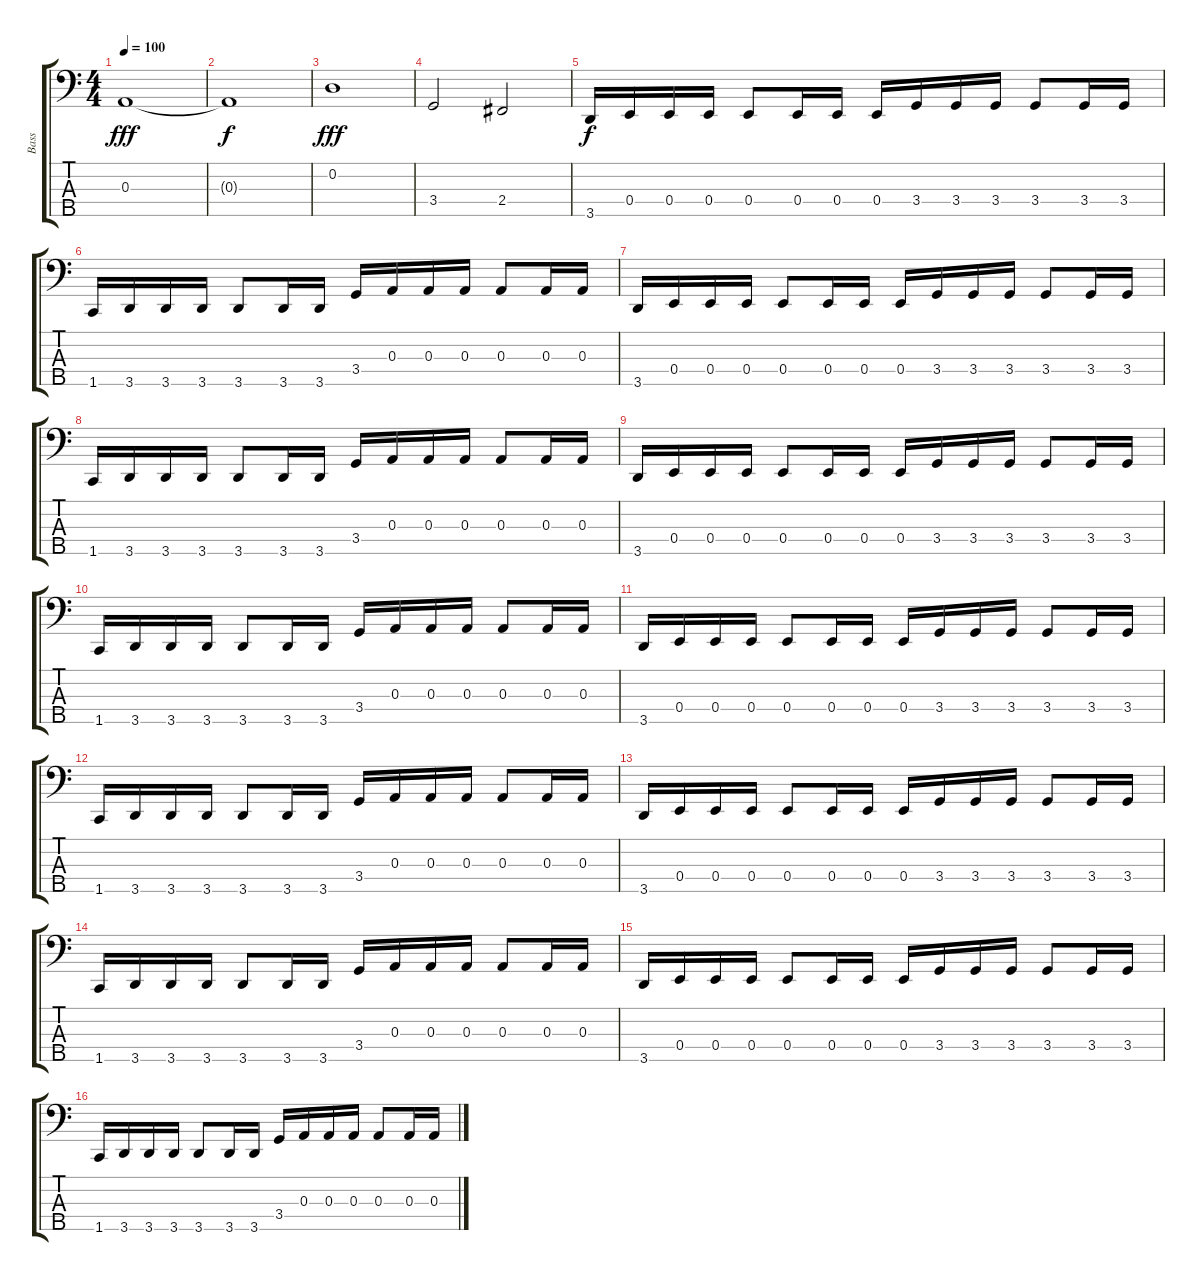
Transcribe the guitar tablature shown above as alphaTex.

\track ("Bass" "Bass") {instrument electricbasspick}
\staff {score tabs}
\tuning (G2 D2 A1 E1 B0) {hide}
\ts (4 4)
\tempo 100
\clef f4
\ks c
0.3.1{dy fff} |
0.3{t}.1{dy f} |
0.2.1{dy fff} |
3.4.2 2.4.2 |
3.5.16{dy f} 0.4.16 0.4.16 0.4.16 0.4.8 0.4.16 0.4.16 0.4.16 3.4.16 3.4.16 3.4.16 3.4.8 3.4.16 3.4.16 |
1.5.16 3.5.16 3.5.16 3.5.16 3.5.8 3.5.16 3.5.16 3.4.16 0.3.16 0.3.16 0.3.16 0.3.8 0.3.16 0.3.16 |
3.5.16 0.4.16 0.4.16 0.4.16 0.4.8 0.4.16 0.4.16 0.4.16 3.4.16 3.4.16 3.4.16 3.4.8 3.4.16 3.4.16 |
1.5.16 3.5.16 3.5.16 3.5.16 3.5.8 3.5.16 3.5.16 3.4.16 0.3.16 0.3.16 0.3.16 0.3.8 0.3.16 0.3.16 |
3.5.16 0.4.16 0.4.16 0.4.16 0.4.8 0.4.16 0.4.16 0.4.16 3.4.16 3.4.16 3.4.16 3.4.8 3.4.16 3.4.16 |
1.5.16 3.5.16 3.5.16 3.5.16 3.5.8 3.5.16 3.5.16 3.4.16 0.3.16 0.3.16 0.3.16 0.3.8 0.3.16 0.3.16 |
3.5.16 0.4.16 0.4.16 0.4.16 0.4.8 0.4.16 0.4.16 0.4.16 3.4.16 3.4.16 3.4.16 3.4.8 3.4.16 3.4.16 |
1.5.16 3.5.16 3.5.16 3.5.16 3.5.8 3.5.16 3.5.16 3.4.16 0.3.16 0.3.16 0.3.16 0.3.8 0.3.16 0.3.16 |
3.5.16 0.4.16 0.4.16 0.4.16 0.4.8 0.4.16 0.4.16 0.4.16 3.4.16 3.4.16 3.4.16 3.4.8 3.4.16 3.4.16 |
1.5.16 3.5.16 3.5.16 3.5.16 3.5.8 3.5.16 3.5.16 3.4.16 0.3.16 0.3.16 0.3.16 0.3.8 0.3.16 0.3.16 |
3.5.16 0.4.16 0.4.16 0.4.16 0.4.8 0.4.16 0.4.16 0.4.16 3.4.16 3.4.16 3.4.16 3.4.8 3.4.16 3.4.16 |
1.5.16 3.5.16 3.5.16 3.5.16 3.5.8 3.5.16 3.5.16 3.4.16 0.3.16 0.3.16 0.3.16 0.3.8 0.3.16 0.3.16
